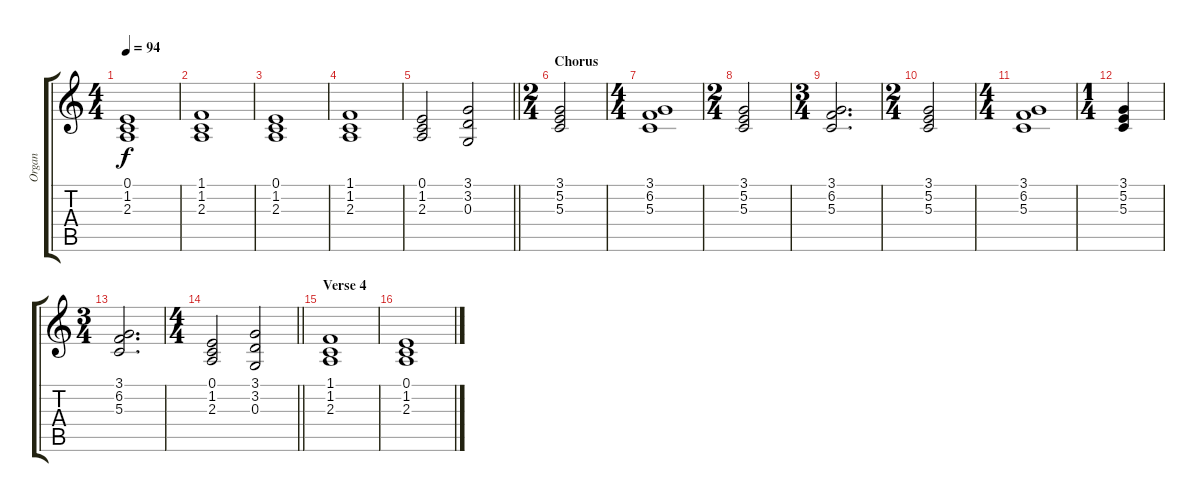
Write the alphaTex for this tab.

\track ("Organ" "Organ") {instrument percussiveorgan}
\staff {score tabs}
\tuning (E4 B3 G3 D3 A2 E2) {hide}
\ts (4 4)
\tempo 94
\clef g2
\ks c
(0.1 1.2 2.3).1{dy f} |
(1.1 1.2 2.3).1 |
(0.1 1.2 2.3).1 |
(1.1 1.2 2.3).1 |
\barLineRight lightlight
(0.1 1.2 2.3).2 (3.1 3.2 0.3).2 |
\ts (2 4)
\section ("" "Chorus")
(3.1 5.2 5.3).2 |
\ts (4 4)
(3.1 6.2 5.3).1 |
\ts (2 4)
(3.1 5.2 5.3).2 |
\ts (3 4)
(3.1 6.2 5.3).2{d} |
\ts (2 4)
(3.1 5.2 5.3).2 |
\ts (4 4)
(3.1 6.2 5.3).1 |
\ts (1 4)
(3.1 5.2 5.3).4 |
\ts (3 4)
(3.1 6.2 5.3).2{d} |
\ts (4 4)
\barLineRight lightlight
(0.1 1.2 2.3).2 (3.1 3.2 0.3).2 |
\section ("" "Verse 4")
(1.1 1.2 2.3).1 |
(0.1 1.2 2.3).1
